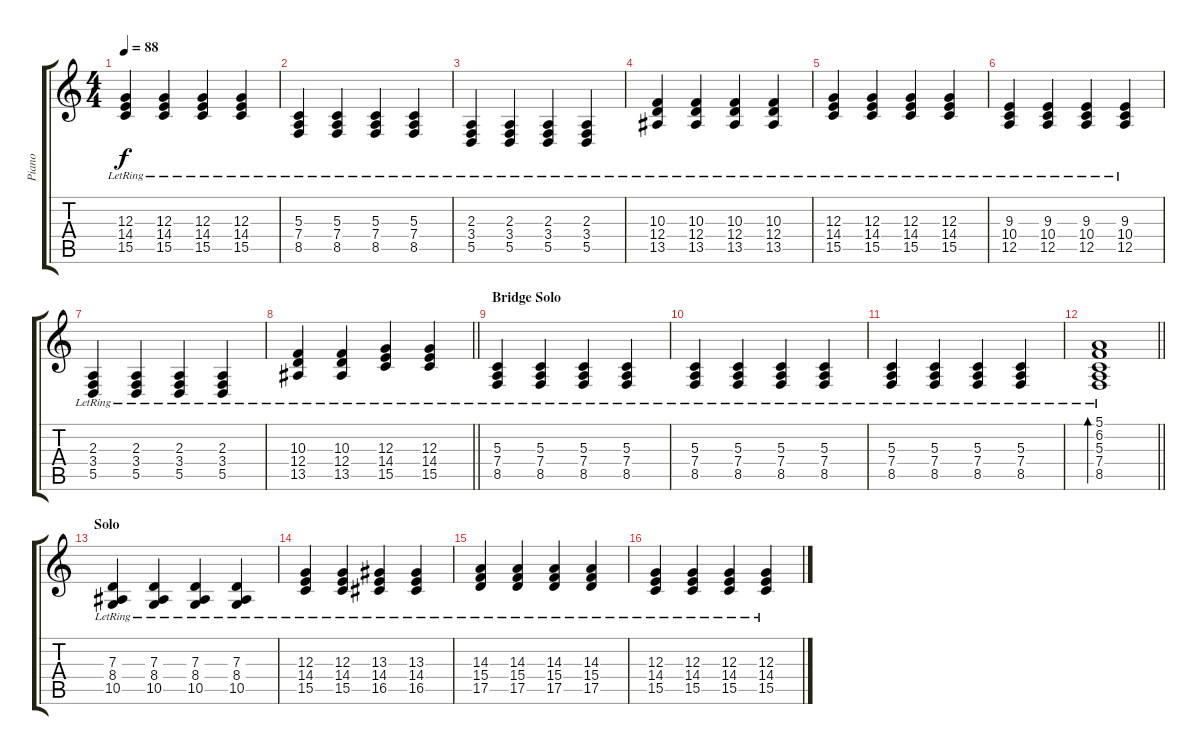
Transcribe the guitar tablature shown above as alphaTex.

\track ("Piano" "Piano") {instrument brightacousticpiano}
\staff {score tabs}
\tuning (E4 B3 G3 D3 A2 E2) {hide}
\ts (4 4)
\tempo 88
\clef g2
\ks c
(12.3{lr} 14.4{lr} 15.5{lr}).4{dy f} (12.3{lr} 14.4{lr} 15.5{lr}).4 (12.3{lr} 14.4{lr} 15.5{lr}).4 (12.3{lr} 14.4{lr} 15.5{lr}).4 |
(5.3{lr} 7.4{lr} 8.5{lr}).4 (5.3{lr} 7.4{lr} 8.5{lr}).4 (5.3{lr} 7.4{lr} 8.5{lr}).4 (5.3{lr} 7.4{lr} 8.5{lr}).4 |
(2.3{lr} 3.4{lr} 5.5{lr}).4 (2.3{lr} 3.4{lr} 5.5{lr}).4 (2.3{lr} 3.4{lr} 5.5{lr}).4 (2.3{lr} 3.4{lr} 5.5{lr}).4 |
(10.3{lr} 12.4{lr} 13.5{lr}).4 (10.3{lr} 12.4{lr} 13.5{lr}).4 (10.3{lr} 12.4{lr} 13.5{lr}).4 (10.3{lr} 12.4{lr} 13.5{lr}).4 |
(12.3{lr} 14.4{lr} 15.5{lr}).4 (12.3{lr} 14.4{lr} 15.5{lr}).4 (12.3{lr} 14.4{lr} 15.5{lr}).4 (12.3{lr} 14.4{lr} 15.5{lr}).4 |
(9.3{lr} 10.4{lr} 12.5{lr}).4 (9.3{lr} 10.4{lr} 12.5{lr}).4 (9.3{lr} 10.4{lr} 12.5{lr}).4 (9.3{lr} 10.4{lr} 12.5{lr}).4 |
(2.3{lr} 3.4{lr} 5.5{lr}).4 (2.3{lr} 3.4{lr} 5.5{lr}).4 (2.3{lr} 3.4{lr} 5.5{lr}).4 (2.3{lr} 3.4{lr} 5.5{lr}).4 |
\barLineRight lightlight
(10.3{lr} 12.4{lr} 13.5{lr}).4 (10.3{lr} 12.4{lr} 13.5{lr}).4 (12.3{lr} 14.4{lr} 15.5{lr}).4 (12.3{lr} 14.4{lr} 15.5{lr}).4 |
\section ("" "Bridge Solo")
(5.3{lr} 7.4{lr} 8.5{lr}).4 (5.3{lr} 7.4{lr} 8.5{lr}).4 (5.3{lr} 7.4{lr} 8.5{lr}).4 (5.3{lr} 7.4{lr} 8.5{lr}).4 |
(5.3{lr} 7.4{lr} 8.5{lr}).4 (5.3{lr} 7.4{lr} 8.5{lr}).4 (5.3{lr} 7.4{lr} 8.5{lr}).4 (5.3{lr} 7.4{lr} 8.5{lr}).4 |
(5.3{lr} 7.4{lr} 8.5{lr}).4 (5.3{lr} 7.4{lr} 8.5{lr}).4 (5.3{lr} 7.4{lr} 8.5{lr}).4 (5.3{lr} 7.4{lr} 8.5{lr}).4 |
\barLineRight lightlight
(5.1{lr} 6.2{lr} 5.3{lr} 7.4{lr} 8.5{lr}).1{bd 240} |
\section ("" "Solo")
(7.3{lr} 8.4{lr} 10.5{lr}).4 (7.3{lr} 8.4{lr} 10.5{lr}).4 (7.3{lr} 8.4{lr} 10.5{lr}).4 (7.3{lr} 8.4{lr} 10.5{lr}).4 |
(12.3{lr} 14.4{lr} 15.5{lr}).4 (12.3{lr} 14.4{lr} 15.5{lr}).4 (13.3{lr} 14.4{lr} 16.5{lr}).4 (13.3{lr} 14.4{lr} 16.5{lr}).4 |
(14.3{lr} 15.4{lr} 17.5{lr}).4 (14.3{lr} 15.4{lr} 17.5{lr}).4 (14.3{lr} 15.4{lr} 17.5{lr}).4 (14.3{lr} 15.4{lr} 17.5{lr}).4 |
(12.3{lr} 14.4{lr} 15.5{lr}).4 (12.3{lr} 14.4{lr} 15.5{lr}).4 (12.3{lr} 14.4{lr} 15.5{lr}).4 (12.3{lr} 14.4{lr} 15.5{lr}).4
